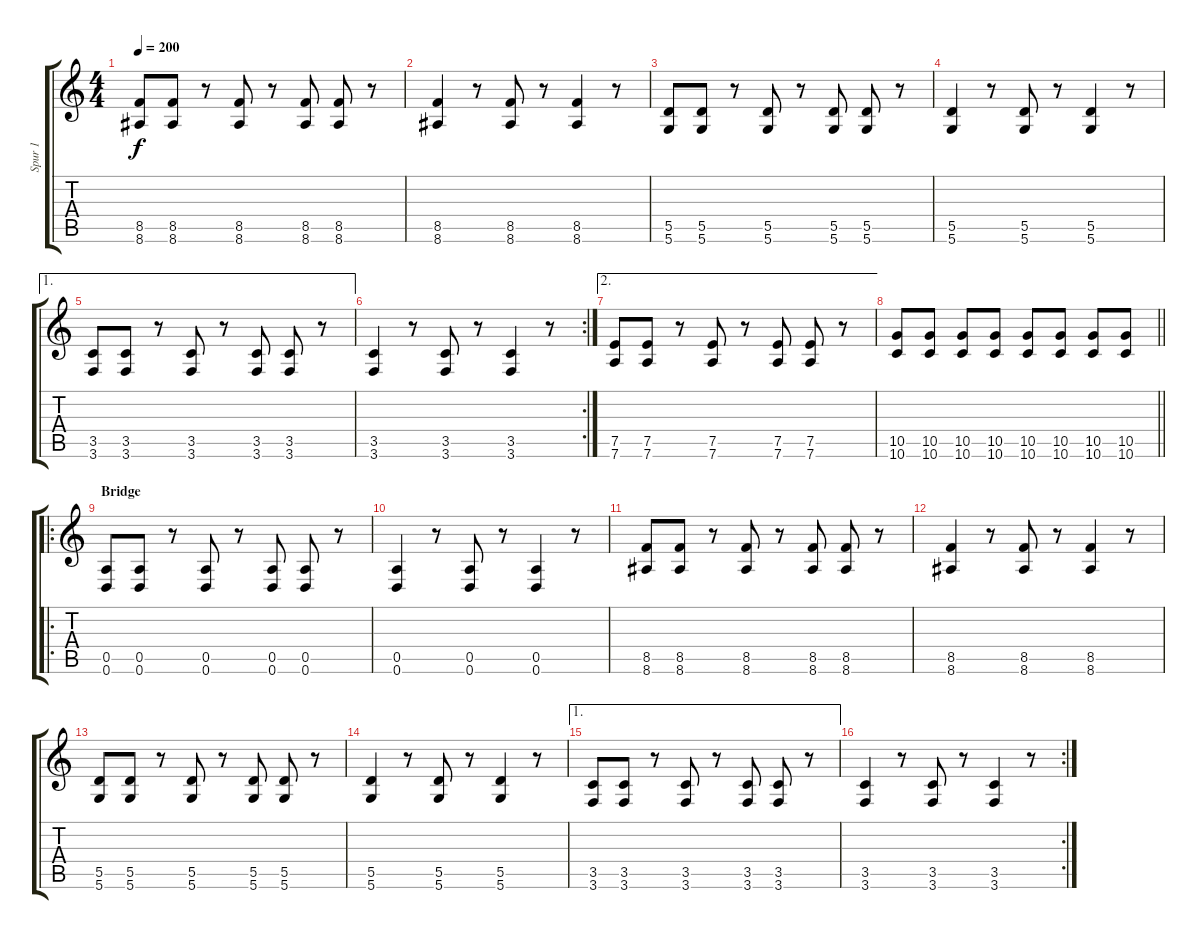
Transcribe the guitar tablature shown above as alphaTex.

\track ("Spur 1" "Spur 1") {instrument overdrivenguitar}
\staff {score tabs}
\tuning (E4 B3 G3 D3 A2 D2) {hide}
\ts (4 4)
\tempo 200
\clef g2
\ks c
(8.5 8.6).8{dy f} (8.5 8.6).8 r.8 (8.5 8.6).8 r.8 (8.5 8.6).8 (8.5 8.6).8 r.8 |
(8.5 8.6).4 r.8 (8.5 8.6).8 r.8 (8.5 8.6).4 r.8 |
(5.5 5.6).8 (5.5 5.6).8 r.8 (5.5 5.6).8 r.8 (5.5 5.6).8 (5.5 5.6).8 r.8 |
(5.5 5.6).4 r.8 (5.5 5.6).8 r.8 (5.5 5.6).4 r.8 |
\ae 1
(3.5 3.6).8 (3.5 3.6).8 r.8 (3.5 3.6).8 r.8 (3.5 3.6).8 (3.5 3.6).8 r.8 |
\rc 2
(3.5 3.6).4 r.8 (3.5 3.6).8 r.8 (3.5 3.6).4 r.8 |
\ae 2
(7.5 7.6).8 (7.5 7.6).8 r.8 (7.5 7.6).8 r.8 (7.5 7.6).8 (7.5 7.6).8 r.8 |
\barLineRight lightlight
(10.5 10.6).8 (10.5 10.6).8 (10.5 10.6).8 (10.5 10.6).8 (10.5 10.6).8 (10.5 10.6).8 (10.5 10.6).8 (10.5 10.6).8 |
\ro
\section ("" "Bridge")
(0.5 0.6).8 (0.5 0.6).8 r.8 (0.5 0.6).8 r.8 (0.5 0.6).8 (0.5 0.6).8 r.8 |
(0.5 0.6).4 r.8 (0.5 0.6).8 r.8 (0.5 0.6).4 r.8 |
(8.5 8.6).8 (8.5 8.6).8 r.8 (8.5 8.6).8 r.8 (8.5 8.6).8 (8.5 8.6).8 r.8 |
(8.5 8.6).4 r.8 (8.5 8.6).8 r.8 (8.5 8.6).4 r.8 |
(5.5 5.6).8 (5.5 5.6).8 r.8 (5.5 5.6).8 r.8 (5.5 5.6).8 (5.5 5.6).8 r.8 |
(5.5 5.6).4 r.8 (5.5 5.6).8 r.8 (5.5 5.6).4 r.8 |
\ae 1
(3.5 3.6).8 (3.5 3.6).8 r.8 (3.5 3.6).8 r.8 (3.5 3.6).8 (3.5 3.6).8 r.8 |
\rc 2
(3.5 3.6).4 r.8 (3.5 3.6).8 r.8 (3.5 3.6).4 r.8
